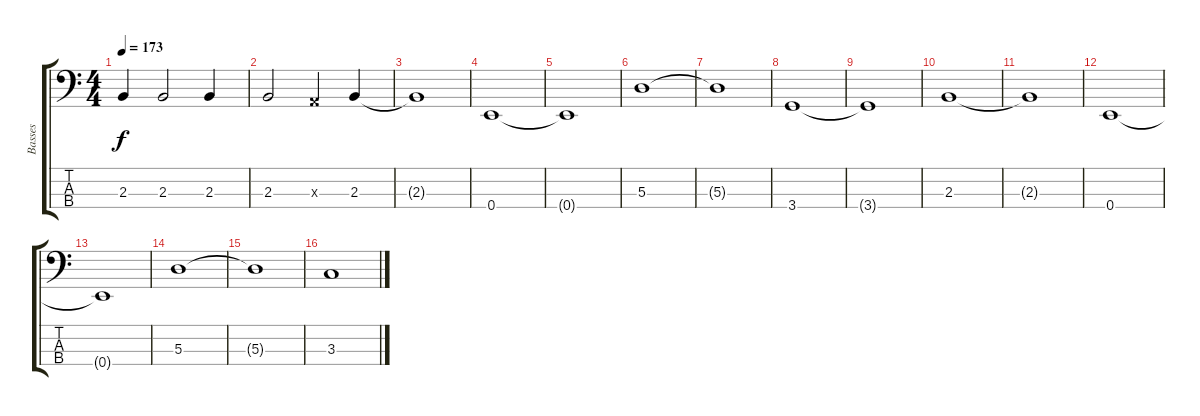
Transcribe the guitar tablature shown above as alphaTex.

\track ("Basses" "Basses") {instrument electricbassfinger}
\staff {score tabs}
\tuning (G2 D2 A1 E1) {hide}
\ts (4 4)
\tempo 173
\clef f4
\ks c
2.3{t}.4{dy f} 2.3.2 2.3.4 |
2.3.2 0.3{x}.4 2.3.4 |
2.3{t}.1 |
0.4.1 |
0.4{t}.1 |
5.3.1 |
5.3{t}.1 |
3.4.1 |
3.4{t}.1 |
2.3.1 |
2.3{t}.1 |
0.4.1 |
0.4{t}.1 |
5.3.1 |
5.3{t}.1 |
3.3.1
